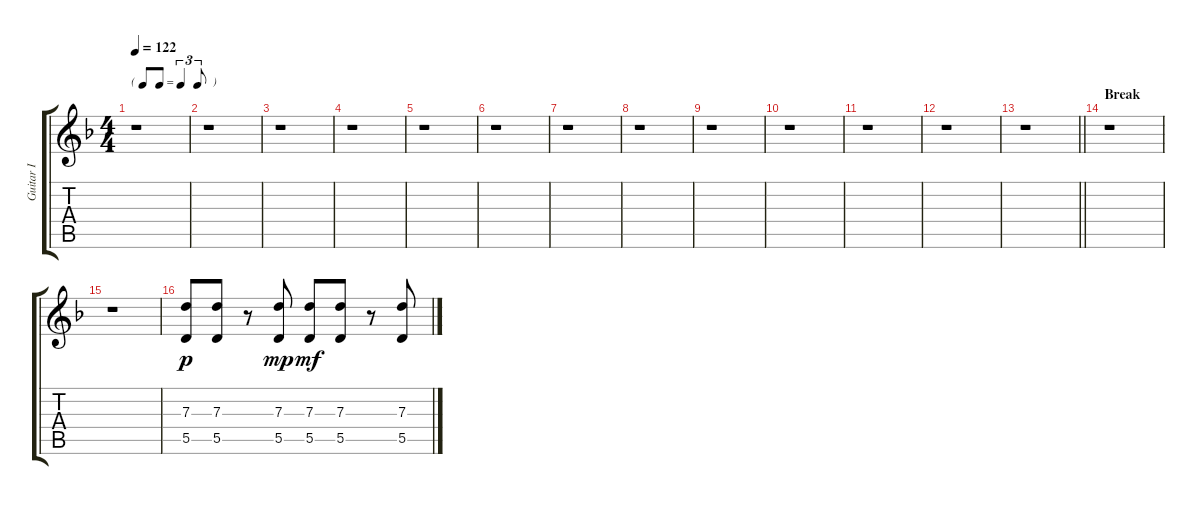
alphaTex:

\track ("Guitar I" "Guitar I") {instrument overdrivenguitar}
\staff {score tabs}
\tuning (E4 B3 G3 D3 A2 E2) {hide}
\ts (4 4)
\tf triplet8th
\tempo 122
\clef g2
\ks dminor
r.1{dy p} |
r.1 |
r.1 |
r.1 |
r.1 |
r.1 |
r.1 |
r.1 |
r.1 |
r.1 |
r.1 |
r.1 |
\barLineRight lightlight
r.1 |
\section ("" "Break")
r.1 |
r.1 |
(7.3 5.5).8 (7.3 5.5).8 r.8 (7.3 5.5).8{dy mp} (7.3 5.5).8{dy mf} (7.3 5.5).8 r.8 (7.3 5.5).8
